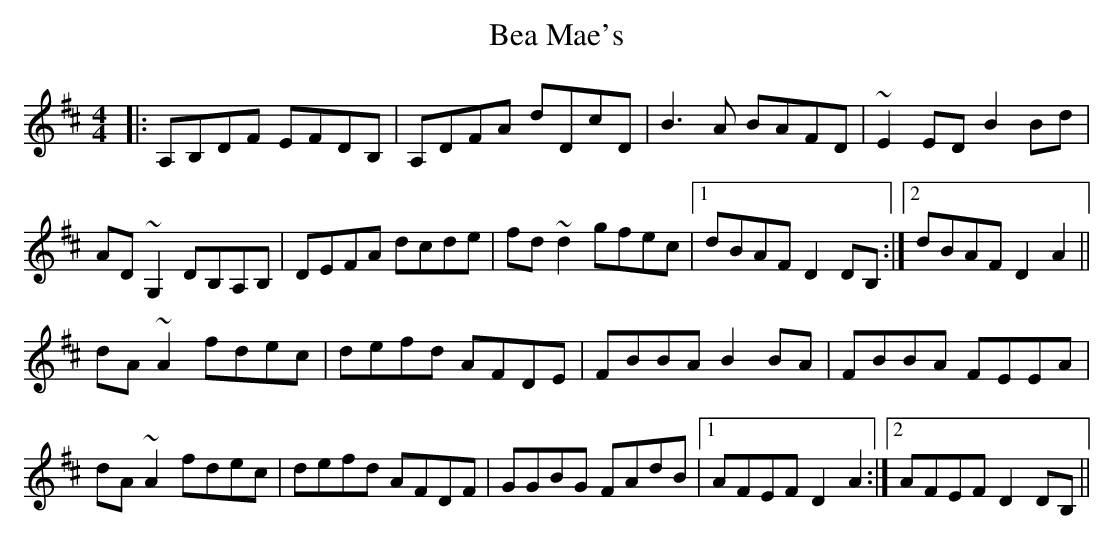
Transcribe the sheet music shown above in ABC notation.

X:1
T: Bea Mae's
M: 4/4
L: 1/8
K: Dmaj
|:A,B,DF EFDB,|A,DFA dDcD|B3A BAFD|~E2ED B2Bd|
AD ~G,2 DB,A,B,|DEFA dcde|fd ~d2 gfec|1 dBAF D2 DB,:|2 dBAF D2 A2||
dA ~A2 fdec|defd AFDE|FBBA B2BA|FBBA FEEA|
dA ~A2 fdec|defd AFDF|GGBG FAdB|1 AFEF D2 A2:|2 AFEF D2 DB,||
